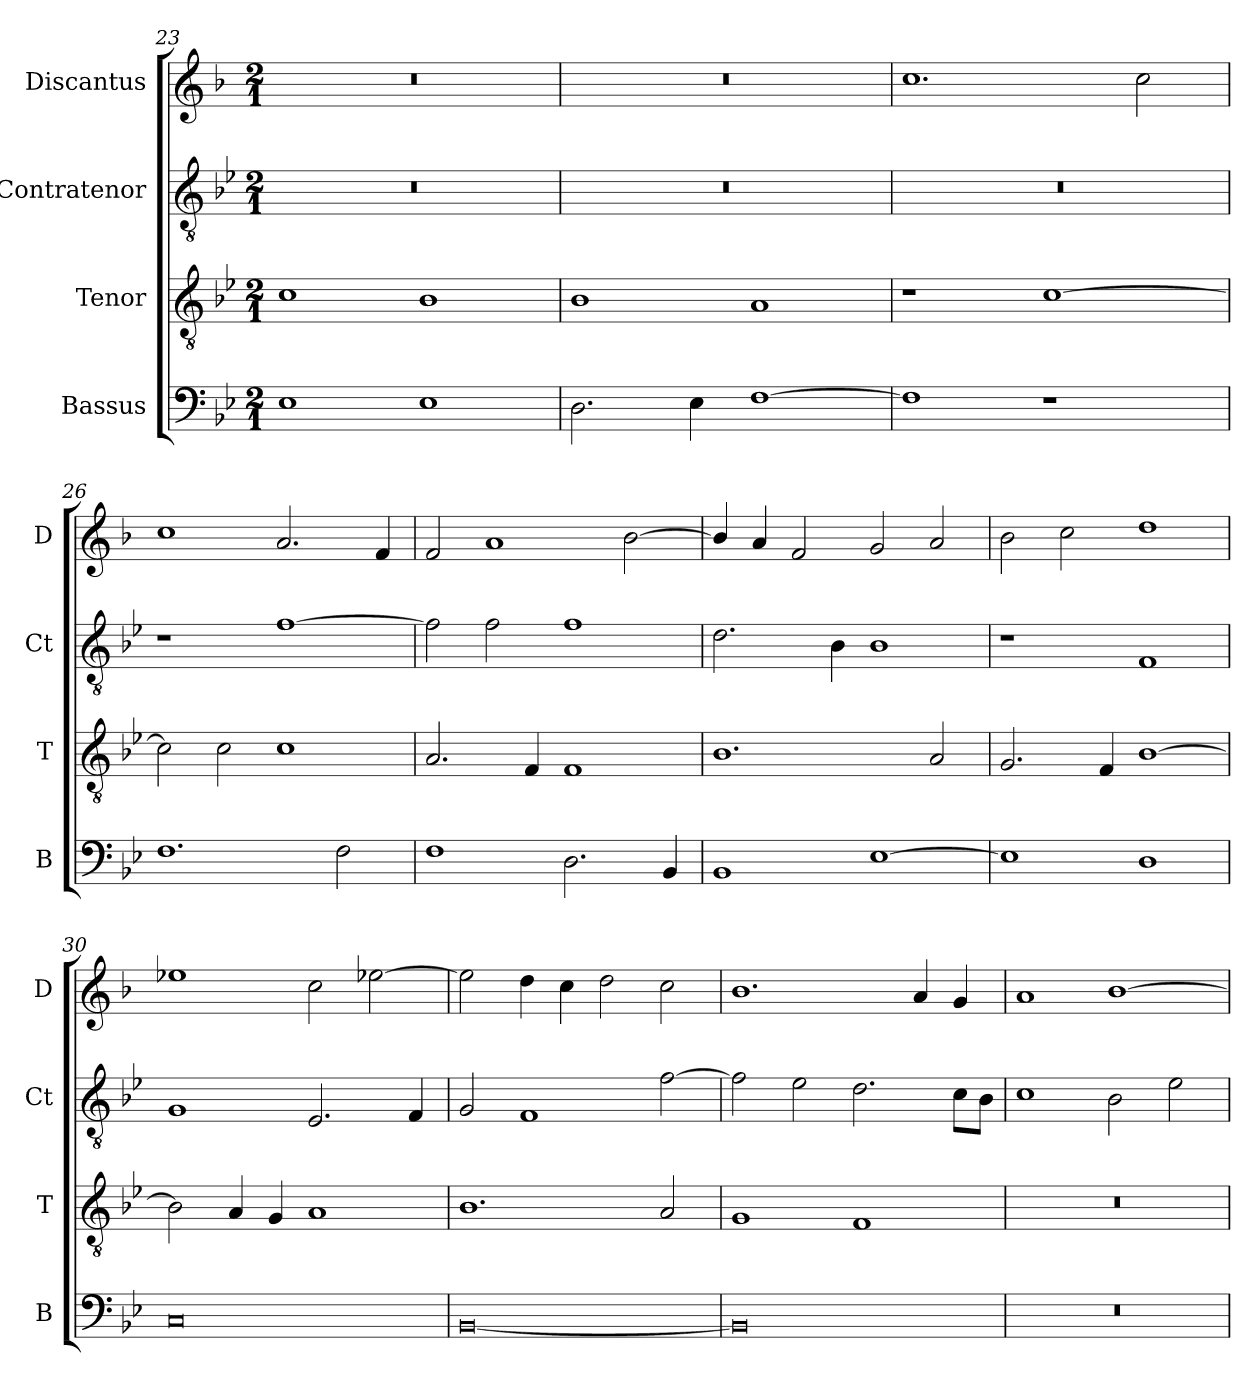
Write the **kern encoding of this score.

**kern	**kern	**kern	**kern
*part4	*part3	*part2	*part1
*staff4	*staff3	*staff2	*staff1
*I"Bassus	*I"Tenor	*I"Contratenor	*I"Discantus
*I'B	*I'T	*I'Ct	*I'D
*clefF4	*clefGv2	*clefGv2	*clefG2
*k[b-e-]	*k[b-e-]	*k[b-e-]	*k[b-]
*M2/1	*M2/1	*M2/1	*M2/1
=23	=23	=23	=23
1E-\	1c\	0r	0r
1E-\	1B-\	.	.
=24	=24	=24	=24
2.D\	1B-\	0r	0r
4E-\	.	.	.
[1F\	1A/	.	.
=25	=25	=25	=25
1F\]	1r	0r	1.cc\
1r	[1c\	.	.
.	.	.	2cc\
=26	=26	=26	=26
1.F\	2c\]	1r	1cc\
.	2c\	.	.
.	1c\	[1f\	2.a/
2F\	.	.	.
.	.	.	4f/
=27	=27	=27	=27
1F\	2.A/	2f\]	2f/
.	.	2f\	1a/
.	4F/	.	.
2.D\	1F/	1f\	.
.	.	.	[2b-\
4BB-/	.	.	.
=28	=28	=28	=28
1BB-/	1.B-\	2.d\	4b-/]
.	.	.	4a/
.	.	.	2f/
.	.	4B-\	.
[1E-\	.	1B-\	2g/
.	2A/	.	2a/
=29	=29	=29	=29
1E-\]	2.G/	1r	2b-\
.	.	.	2cc\
.	4F/	.	.
1D\	[1B-\	1F/	1dd\
=30	=30	=30	=30
0C	2B-\]	1G/	1ee-X\
.	4A/	.	.
.	4G/	.	.
.	1A/	2.E-/	2cc\
.	.	.	[2ee-X\
.	.	4F/	.
=31	=31	=31	=31
[0BB-	1.B-\	2G/	2ee-\]
.	.	1F/	4dd\
.	.	.	4cc\
.	.	.	2dd\
.	2A/	[2f\	2cc\
=32	=32	=32	=32
0BB-]	1G/	2f\]	1.b-\
.	.	2e-\	.
.	1F/	2.d\	.
.	.	.	4a/
.	.	8c\L	4g/
.	.	8B-\J	.
=33	=33	=33	=33
0r	0r	1c\	1a/
.	.	2B-\	[1b-\
.	.	2e-\	.
=	=	=	=
*-	*-	*-	*-
